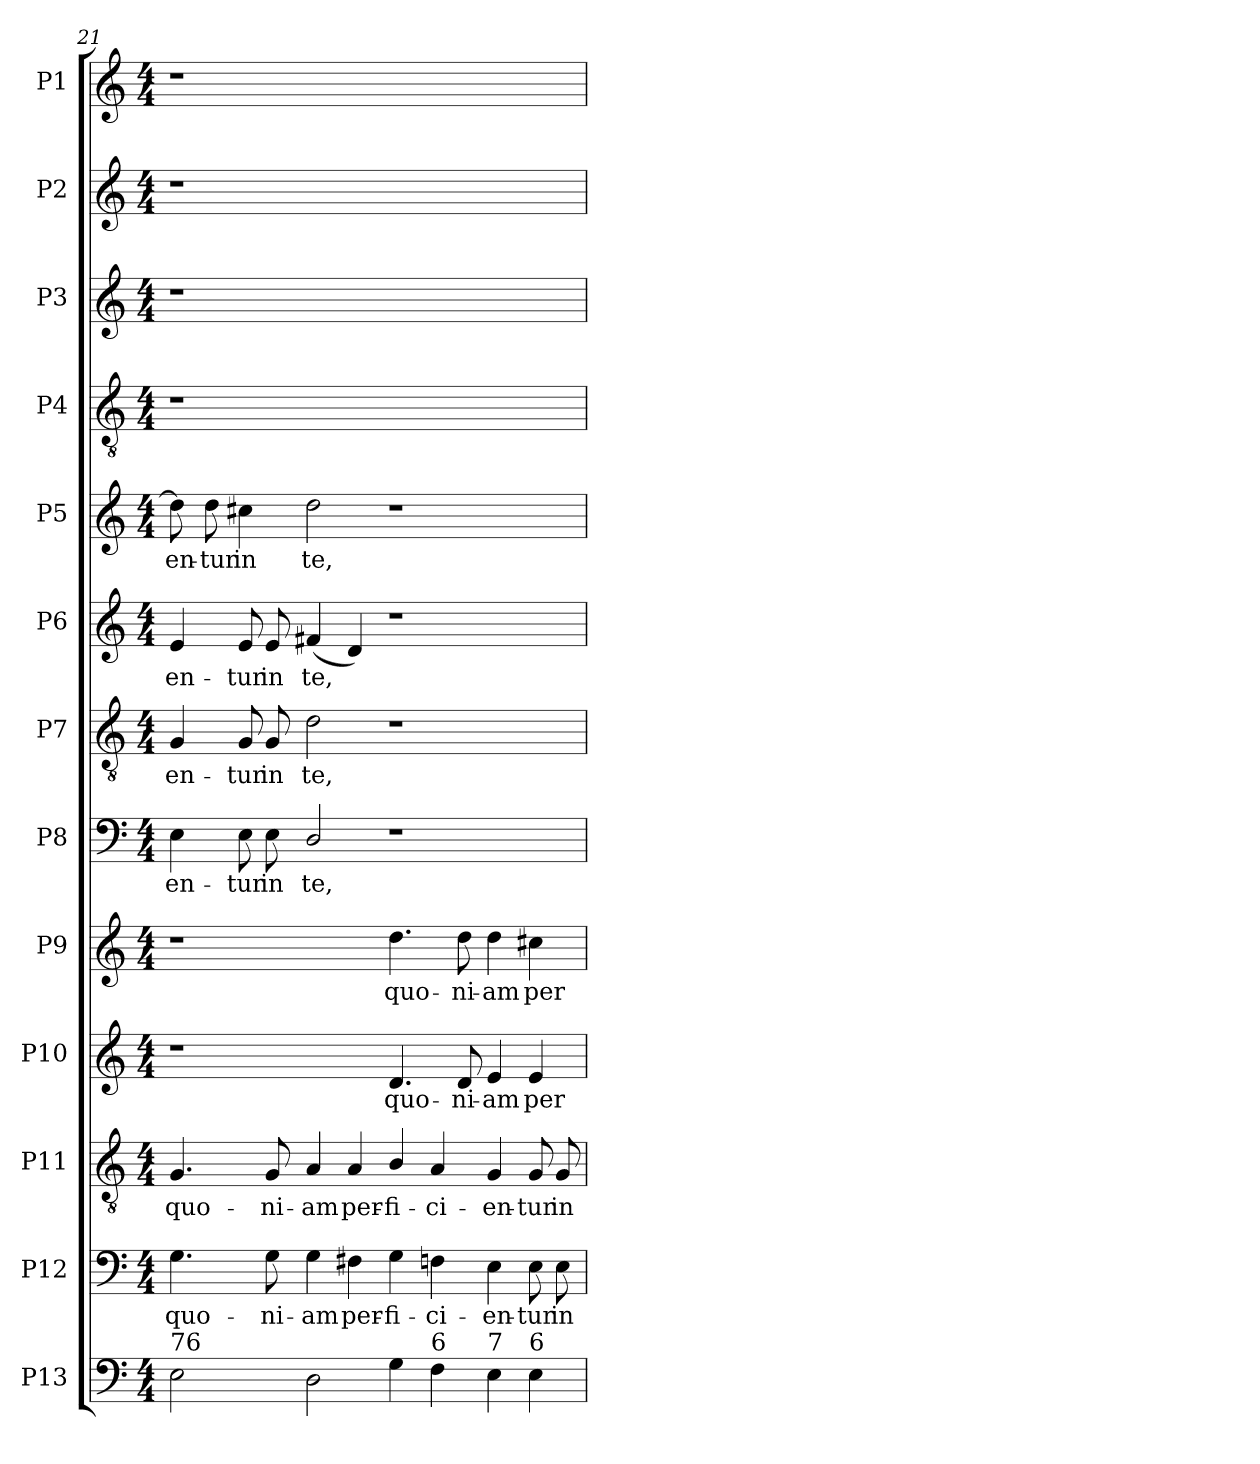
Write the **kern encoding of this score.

**kern	**kern	**text	**kern	**text	**kern	**text	**kern	**text	**kern	**text	**kern	**text	**kern	**text	**kern	**text	**kern	**kern	**kern	**kern
*part13	*part12	*part12	*part11	*part11	*part10	*part10	*part9	*part9	*part8	*part8	*part7	*part7	*part6	*part6	*part5	*part5	*part4	*part3	*part2	*part1
*staff13	*staff12	*staff12	*staff11	*staff11	*staff10	*staff10	*staff9	*staff9	*staff8	*staff8	*staff7	*staff7	*staff6	*staff6	*staff5	*staff5	*staff4	*staff3	*staff2	*staff1
*I"P13	*I"P12	*	*I"P11	*	*I"P10	*	*I"P9	*	*I"P8	*	*I"P7	*	*I"P6	*	*I"P5	*	*I"P4	*I"P3	*I"P2	*I"P1
*clefF4	*clefF4	*	*clefGv2	*	*clefG2	*	*clefG2	*	*clefF4	*	*clefGv2	*	*clefG2	*	*clefG2	*	*clefGv2	*clefG2	*clefG2	*clefG2
*	*	*	*ITrd7c12	*	*	*	*	*	*	*	*ITrd7c12	*	*	*	*	*	*ITrd7c12	*	*	*
*k[]	*k[]	*	*k[]	*	*k[]	*	*k[]	*	*k[]	*	*k[]	*	*k[]	*	*k[]	*	*k[]	*k[]	*k[]	*k[]
*C:	*C:	*	*C:	*	*C:	*	*C:	*	*C:	*	*C:	*	*C:	*	*C:	*	*C:	*C:	*C:	*C:
*M4/4	*M4/4	*	*M4/4	*	*M4/4	*	*M4/4	*	*M4/4	*	*M4/4	*	*M4/4	*	*M4/4	*	*M4/4	*M4/4	*M4/4	*M4/4
=21	=21	=21	=21	=21	=21	=21	=21	=21	=21	=21	=21	=21	=21	=21	=21	=21	=21	=21	=21	=21
!	!	!LO:LY:b:color=#000000	!	!	!	!	!	!	!	!	!	!	!	!	!	!	!	!	!	!
!	!	!	!	!LO:LY:b:color=#000000	!	!	!	!	!	!	!	!	!	!	!	!	!	!	!	!
!	!	!	!	!	!	!	!	!	!	!LO:LY:b:color=#000000	!	!	!	!	!	!	!	!	!	!
!	!	!	!	!	!	!	!	!	!	!	!	!LO:LY:b:color=#000000	!	!	!	!	!	!	!	!
!	!	!	!	!	!	!	!	!	!	!	!	!	!	!LO:LY:b:color=#000000	!	!	!	!	!	!
!LO:TX:a:t=76	!	!	!	!	!	!	!	!	!	!	!	!	!	!	!	!	!	!	!	!
!	!	!	!	!	!	!	!	!	!	!	!	!	!	!	!	!LO:LY:b:color=#000000	!LO:N:vis=1	!LO:N:vis=1	!LO:N:vis=1	!LO:N:vis=1
2Ei\	4.Gi\	quo-	4.GGi/	quo-	1r	.	1r	.	4Ei\	-en-	4GGi/	-en-	4ei/	-en-	8ddi\]	-en-	1r	1r	1r	1r
!	!	!	!	!	!	!	!	!	!	!	!	!	!	!	!	!LO:LY:b:color=#000000	!	!	!	!
.	.	.	.	.	.	.	.	.	.	.	.	.	.	.	8ddi\	-tur	.	.	.	.
!	!	!	!	!	!	!	!	!	!	!LO:LY:b:color=#000000	!	!	!	!	!	!	!	!	!	!
!	!	!	!	!	!	!	!	!	!	!	!	!LO:LY:b:color=#000000	!	!	!	!	!	!	!	!
!	!	!	!	!	!	!	!	!	!	!	!	!	!	!LO:LY:b:color=#000000	!	!	!	!	!	!
!	!	!	!	!	!	!	!	!	!	!	!	!	!	!	!	!LO:LY:b:color=#000000	!	!	!	!
.	.	.	.	.	.	.	.	.	8Ei\	-tur	8GGi/	-tur	8ei/	-tur	4cc#Xi\	in	.	.	.	.
!	!	!LO:LY:b:color=#000000	!	!	!	!	!	!	!	!	!	!	!	!	!	!	!	!	!	!
!	!	!	!	!LO:LY:b:color=#000000	!	!	!	!	!	!	!	!	!	!	!	!	!	!	!	!
!	!	!	!	!	!	!	!	!	!	!LO:LY:b:color=#000000	!	!	!	!	!	!	!	!	!	!
!	!	!	!	!	!	!	!	!	!	!	!	!LO:LY:b:color=#000000	!	!	!	!	!	!	!	!
!	!	!	!	!	!	!	!	!	!	!	!	!	!	!LO:LY:b:color=#000000	!	!	!	!	!	!
.	8Gi\	-ni-	8GGi/	-ni-	.	.	.	.	8Ei\	in	8GGi/	in	8ei/	in	.	.	.	.	.	.
!	!	!LO:LY:b:color=#000000	!	!	!	!	!	!	!	!	!	!	!	!	!	!	!	!	!	!
!	!	!	!	!LO:LY:b:color=#000000	!	!	!	!	!	!	!	!	!	!	!	!	!	!	!	!
!	!	!	!	!	!	!	!	!	!	!LO:LY:b:color=#000000	!	!	!	!	!	!	!	!	!	!
!	!	!	!	!	!	!	!	!	!	!	!	!LO:LY:b:color=#000000	!	!	!	!	!	!	!	!
!	!	!	!	!	!	!	!	!	!	!	!	!	!	!LO:LY:b:color=#000000	!	!	!	!	!	!
!	!	!	!	!	!	!	!	!	!	!	!	!	!	!	!	!LO:LY:b:color=#000000	!	!	!	!
2Di\	4Gi\	-am	4AAi/	-am	.	.	.	.	2Di/	te,	2Di\	te,	(4f#Xi/	te,	2ddi\	te,	.	.	.	.
!	!	!LO:LY:b:color=#000000	!	!	!	!	!	!	!	!	!	!	!	!	!	!	!	!	!	!
!	!	!	!	!LO:LY:b:color=#000000	!	!	!	!	!	!	!	!	!	!	!	!	!	!	!	!
.	4F#Xi\	per-	4AAi/	per-	.	.	.	.	.	.	.	.	4di/)	.	.	.	.	.	.	.
!	!	!LO:LY:b:color=#000000	!	!	!	!	!	!	!	!	!	!	!	!	!	!	!	!	!	!
!	!	!	!	!LO:LY:b:color=#000000	!	!	!	!	!	!	!	!	!	!	!	!	!	!	!	!
!	!	!	!	!	!	!LO:LY:b:color=#000000	!	!	!	!	!	!	!	!	!	!	!	!	!	!
!	!	!	!	!	!	!	!	!LO:LY:b:color=#000000	!	!	!	!	!	!	!	!	!	!	!	!
4Gi\	4Gi\	-fi-	4BBi/	-fi-	4.di/	quo-	4.ddi\	quo-	1r	.	1r	.	1r	.	1r	.	1ryy	1ryy	1ryy	1ryy
!	!	!LO:LY:b:color=#000000	!	!	!	!	!	!	!	!	!	!	!	!	!	!	!	!	!	!
!LO:TX:a:t=6	!	!	!	!	!	!	!	!	!	!	!	!	!	!	!	!	!	!	!	!
!	!	!	!	!LO:LY:b:color=#000000	!	!	!	!	!	!	!	!	!	!	!	!	!	!	!	!
4Fi\	4Fni\	-ci-	4AAi/	-ci-	.	.	.	.	.	.	.	.	.	.	.	.	.	.	.	.
!	!	!	!	!	!	!LO:LY:b:color=#000000	!	!	!	!	!	!	!	!	!	!	!	!	!	!
!	!	!	!	!	!	!	!	!LO:LY:b:color=#000000	!	!	!	!	!	!	!	!	!	!	!	!
.	.	.	.	.	8di/	-ni-	8ddi\	-ni-	.	.	.	.	.	.	.	.	.	.	.	.
!	!	!LO:LY:b:color=#000000	!	!	!	!	!	!	!	!	!	!	!	!	!	!	!	!	!	!
!	!	!	!	!LO:LY:b:color=#000000	!	!	!	!	!	!	!	!	!	!	!	!	!	!	!	!
!	!	!	!	!	!	!LO:LY:b:color=#000000	!	!	!	!	!	!	!	!	!	!	!	!	!	!
!LO:TX:a:t=7	!	!	!	!	!	!	!	!	!	!	!	!	!	!	!	!	!	!	!	!
!	!	!	!	!	!	!	!	!LO:LY:b:color=#000000	!	!	!	!	!	!	!	!	!	!	!	!
4Ei\	4Ei\	-en-	4GGi/	-en-	4ei/	-am	4ddi\	-am	.	.	.	.	.	.	.	.	.	.	.	.
!	!	!LO:LY:b:color=#000000	!	!	!	!	!	!	!	!	!	!	!	!	!	!	!	!	!	!
!	!	!	!	!LO:LY:b:color=#000000	!	!	!	!	!	!	!	!	!	!	!	!	!	!	!	!
!	!	!	!	!	!	!LO:LY:b:color=#000000	!	!	!	!	!	!	!	!	!	!	!	!	!	!
!LO:TX:a:t=6	!	!	!	!	!	!	!	!	!	!	!	!	!	!	!	!	!	!	!	!
!	!	!	!	!	!	!	!	!LO:LY:b:color=#000000	!	!	!	!	!	!	!	!	!	!	!	!
4Ei\	8Ei\	-tur	8GGi/	-tur	4ei/	per-	4cc#Xi\	per-	.	.	.	.	.	.	.	.	.	.	.	.
!	!	!LO:LY:b:color=#000000	!	!	!	!	!	!	!	!	!	!	!	!	!	!	!	!	!	!
!	!	!	!	!LO:LY:b:color=#000000	!	!	!	!	!	!	!	!	!	!	!	!	!	!	!	!
.	8Ei\	in	8GGi/	in	.	.	.	.	.	.	.	.	.	.	.	.	.	.	.	.
=	=	=	=	=	=	=	=	=	=	=	=	=	=	=	=	=	=	=	=	=
*-	*-	*-	*-	*-	*-	*-	*-	*-	*-	*-	*-	*-	*-	*-	*-	*-	*-	*-	*-	*-
